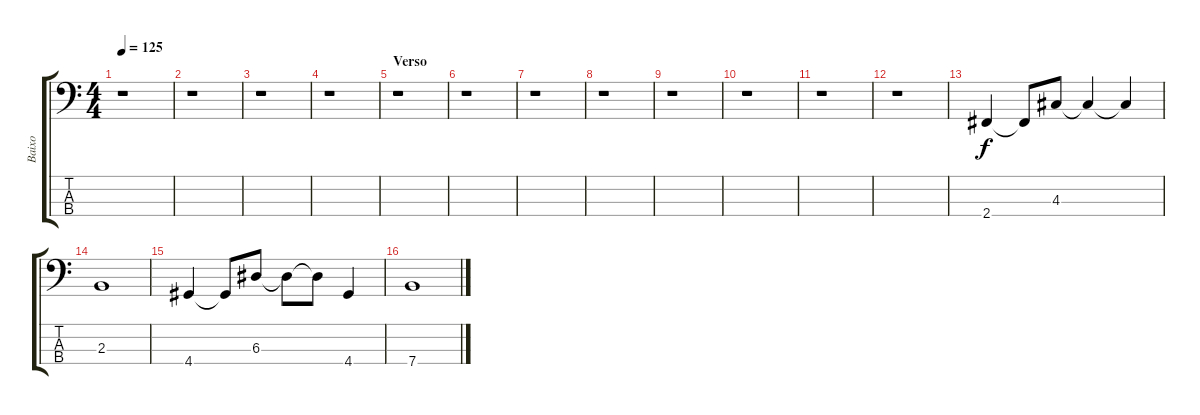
\track ("Baixo" "Baixo") {instrument electricbasspick}
\staff {score tabs}
\tuning (G2 D2 A1 E1) {hide}
\ts (4 4)
\tempo 125
\clef f4
\ks c
r.1{dy f instrument electricbasspick} |
r.1 |
r.1 |
r.1 |
\section ("" "Verso ")
r.1 |
r.1 |
r.1 |
r.1 |
r.1 |
r.1 |
r.1 |
r.1 |
2.4.4 2.4{t}.8 4.3.8 4.3{t}.4 4.3{t}.4 |
2.3.1 |
4.4.4 4.4{t}.8 6.3.8 6.3{t}.8 6.3{t}.8 4.4.4 |
7.4.1
